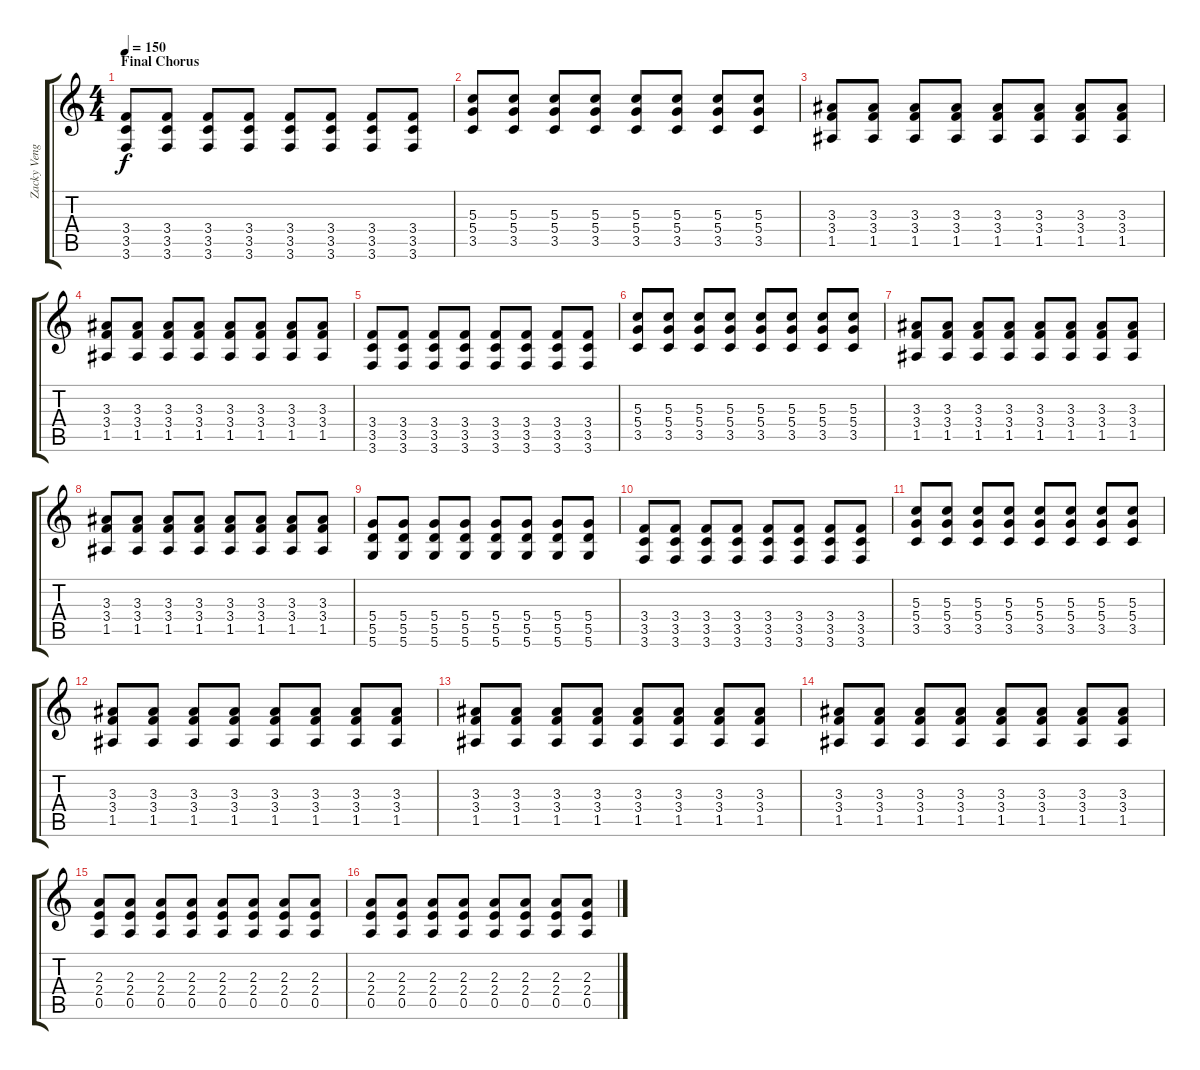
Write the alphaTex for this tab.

\track ("Zacky Vengeance" "Zacky Veng") {instrument overdrivenguitar}
\staff {score tabs}
\tuning (E4 B3 G3 D3 A2 D2) {hide}
\ts (4 4)
\section ("" "Final Chorus")
\tempo 150
\clef g2
\ks c
(3.4 3.5 3.6).8{dy f} (3.4 3.5 3.6).8 (3.4 3.5 3.6).8 (3.4 3.5 3.6).8 (3.4 3.5 3.6).8 (3.4 3.5 3.6).8 (3.4 3.5 3.6).8 (3.4 3.5 3.6).8 |
(5.3 5.4 3.5).8 (5.3 5.4 3.5).8 (5.3 5.4 3.5).8 (5.3 5.4 3.5).8 (5.3 5.4 3.5).8 (5.3 5.4 3.5).8 (5.3 5.4 3.5).8 (5.3 5.4 3.5).8 |
(3.3 3.4 1.5).8 (3.3 3.4 1.5).8 (3.3 3.4 1.5).8 (3.3 3.4 1.5).8 (3.3 3.4 1.5).8 (3.3 3.4 1.5).8 (3.3 3.4 1.5).8 (3.3 3.4 1.5).8 |
(3.3 3.4 1.5).8 (3.3 3.4 1.5).8 (3.3 3.4 1.5).8 (3.3 3.4 1.5).8 (3.3 3.4 1.5).8 (3.3 3.4 1.5).8 (3.3 3.4 1.5).8 (3.3 3.4 1.5).8 |
(3.4 3.5 3.6).8 (3.4 3.5 3.6).8 (3.4 3.5 3.6).8 (3.4 3.5 3.6).8 (3.4 3.5 3.6).8 (3.4 3.5 3.6).8 (3.4 3.5 3.6).8 (3.4 3.5 3.6).8 |
(5.3 5.4 3.5).8 (5.3 5.4 3.5).8 (5.3 5.4 3.5).8 (5.3 5.4 3.5).8 (5.3 5.4 3.5).8 (5.3 5.4 3.5).8 (5.3 5.4 3.5).8 (5.3 5.4 3.5).8 |
(3.3 3.4 1.5).8 (3.3 3.4 1.5).8 (3.3 3.4 1.5).8 (3.3 3.4 1.5).8 (3.3 3.4 1.5).8 (3.3 3.4 1.5).8 (3.3 3.4 1.5).8 (3.3 3.4 1.5).8 |
(3.3 3.4 1.5).8 (3.3 3.4 1.5).8 (3.3 3.4 1.5).8 (3.3 3.4 1.5).8 (3.3 3.4 1.5).8 (3.3 3.4 1.5).8 (3.3 3.4 1.5).8 (3.3 3.4 1.5).8 |
(5.4 5.5 5.6).8 (5.4 5.5 5.6).8 (5.4 5.5 5.6).8 (5.4 5.5 5.6).8 (5.4 5.5 5.6).8 (5.4 5.5 5.6).8 (5.4 5.5 5.6).8 (5.4 5.5 5.6).8 |
(3.4 3.5 3.6).8 (3.4 3.5 3.6).8 (3.4 3.5 3.6).8 (3.4 3.5 3.6).8 (3.4 3.5 3.6).8 (3.4 3.5 3.6).8 (3.4 3.5 3.6).8 (3.4 3.5 3.6).8 |
(5.3 5.4 3.5).8 (5.3 5.4 3.5).8 (5.3 5.4 3.5).8 (5.3 5.4 3.5).8 (5.3 5.4 3.5).8 (5.3 5.4 3.5).8 (5.3 5.4 3.5).8 (5.3 5.4 3.5).8 |
(3.3 3.4 1.5).8 (3.3 3.4 1.5).8 (3.3 3.4 1.5).8 (3.3 3.4 1.5).8 (3.3 3.4 1.5).8 (3.3 3.4 1.5).8 (3.3 3.4 1.5).8 (3.3 3.4 1.5).8 |
(3.3 3.4 1.5).8 (3.3 3.4 1.5).8 (3.3 3.4 1.5).8 (3.3 3.4 1.5).8 (3.3 3.4 1.5).8 (3.3 3.4 1.5).8 (3.3 3.4 1.5).8 (3.3 3.4 1.5).8 |
(3.3 3.4 1.5).8 (3.3 3.4 1.5).8 (3.3 3.4 1.5).8 (3.3 3.4 1.5).8 (3.3 3.4 1.5).8 (3.3 3.4 1.5).8 (3.3 3.4 1.5).8 (3.3 3.4 1.5).8 |
(2.3 2.4 0.5).8 (2.3 2.4 0.5).8 (2.3 2.4 0.5).8 (2.3 2.4 0.5).8 (2.3 2.4 0.5).8 (2.3 2.4 0.5).8 (2.3 2.4 0.5).8 (2.3 2.4 0.5).8 |
(2.3 2.4 0.5).8 (2.3 2.4 0.5).8 (2.3 2.4 0.5).8 (2.3 2.4 0.5).8 (2.3 2.4 0.5).8 (2.3 2.4 0.5).8 (2.3 2.4 0.5).8 (2.3 2.4 0.5).8
